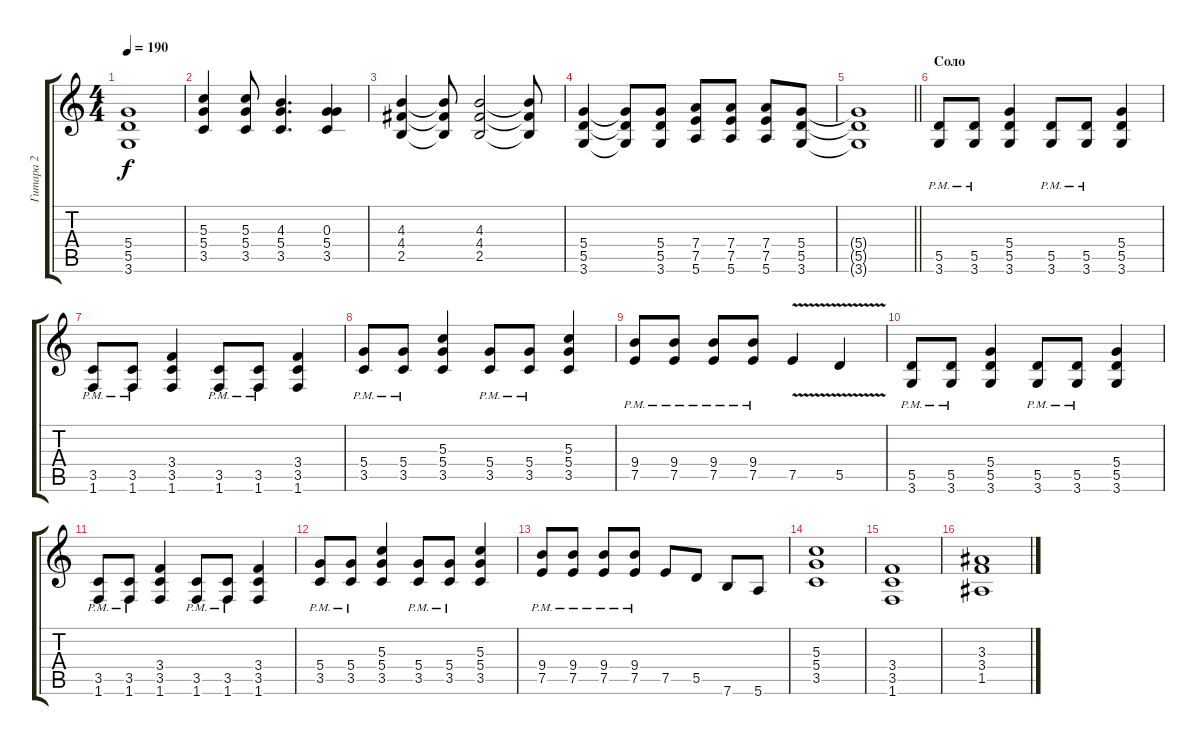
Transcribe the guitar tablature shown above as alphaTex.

\track ("Гитара 2" "Гитара 2") {instrument distortionguitar}
\staff {score tabs}
\tuning (E4 B3 G3 D3 A2 E2) {hide}
\ts (4 4)
\tempo 190
\clef g2
\ks c
(5.4{t} 5.5{t} 3.6{t}).1{dy f} |
(5.3 5.4 3.5).4 (5.3 5.4 3.5).8 (4.3 5.4 3.5).4{d} (0.3 5.4 3.5).4 |
(4.3 4.4 2.5).4 (4.3{t} 4.4{t} 2.5{t}).8 (4.3 4.4 2.5).2 (4.3{t} 4.4{t} 2.5{t}).8 |
(5.4 5.5 3.6).4 (5.4{t} 5.5{t} 3.6{t}).8 (5.4 5.5 3.6).8 (7.4 7.5 5.6).8 (7.4 7.5 5.6).8 (7.4 7.5 5.6).8 (5.4 5.5 3.6).8 |
\barLineRight lightlight
(5.4{t} 5.5{t} 3.6{t}).1 |
\section ("" "Соло")
(5.5{pm} 3.6{pm}).8 (5.5{pm} 3.6{pm}).8 (5.4 5.5 3.6).4 (5.5{pm} 3.6{pm}).8 (5.5{pm} 3.6{pm}).8 (5.4 5.5 3.6).4 |
(3.5{pm} 1.6{pm}).8 (3.5{pm} 1.6{pm}).8 (3.4 3.5 1.6).4 (3.5{pm} 1.6{pm}).8 (3.5{pm} 1.6{pm}).8 (3.4 3.5 1.6).4 |
(5.4{pm} 3.5{pm}).8 (5.4{pm} 3.5{pm}).8 (5.3 5.4 3.5).4 (5.4{pm} 3.5{pm}).8 (5.4{pm} 3.5{pm}).8 (5.3 5.4 3.5).4 |
(9.4{pm} 7.5{pm}).8 (9.4{pm} 7.5{pm}).8 (9.4{pm} 7.5{pm}).8 (9.4{pm} 7.5{pm}).8 7.5{v}.4 5.5{v}.4 |
(5.5{pm} 3.6{pm}).8 (5.5{pm} 3.6{pm}).8 (5.4 5.5 3.6).4 (5.5{pm} 3.6{pm}).8 (5.5{pm} 3.6{pm}).8 (5.4 5.5 3.6).4 |
(3.5{pm} 1.6{pm}).8 (3.5{pm} 1.6{pm}).8 (3.4 3.5 1.6).4 (3.5{pm} 1.6{pm}).8 (3.5{pm} 1.6{pm}).8 (3.4 3.5 1.6).4 |
(5.4{pm} 3.5{pm}).8 (5.4{pm} 3.5{pm}).8 (5.3 5.4 3.5).4 (5.4{pm} 3.5{pm}).8 (5.4{pm} 3.5{pm}).8 (5.3 5.4 3.5).4 |
(9.4{pm} 7.5{pm}).8 (9.4{pm} 7.5{pm}).8 (9.4{pm} 7.5{pm}).8 (9.4{pm} 7.5{pm}).8 7.5.8 5.5.8 7.6.8 5.6.8 |
(5.3 5.4 3.5).1 |
(3.4 3.5 1.6).1 |
(3.3 3.4 1.5).1
